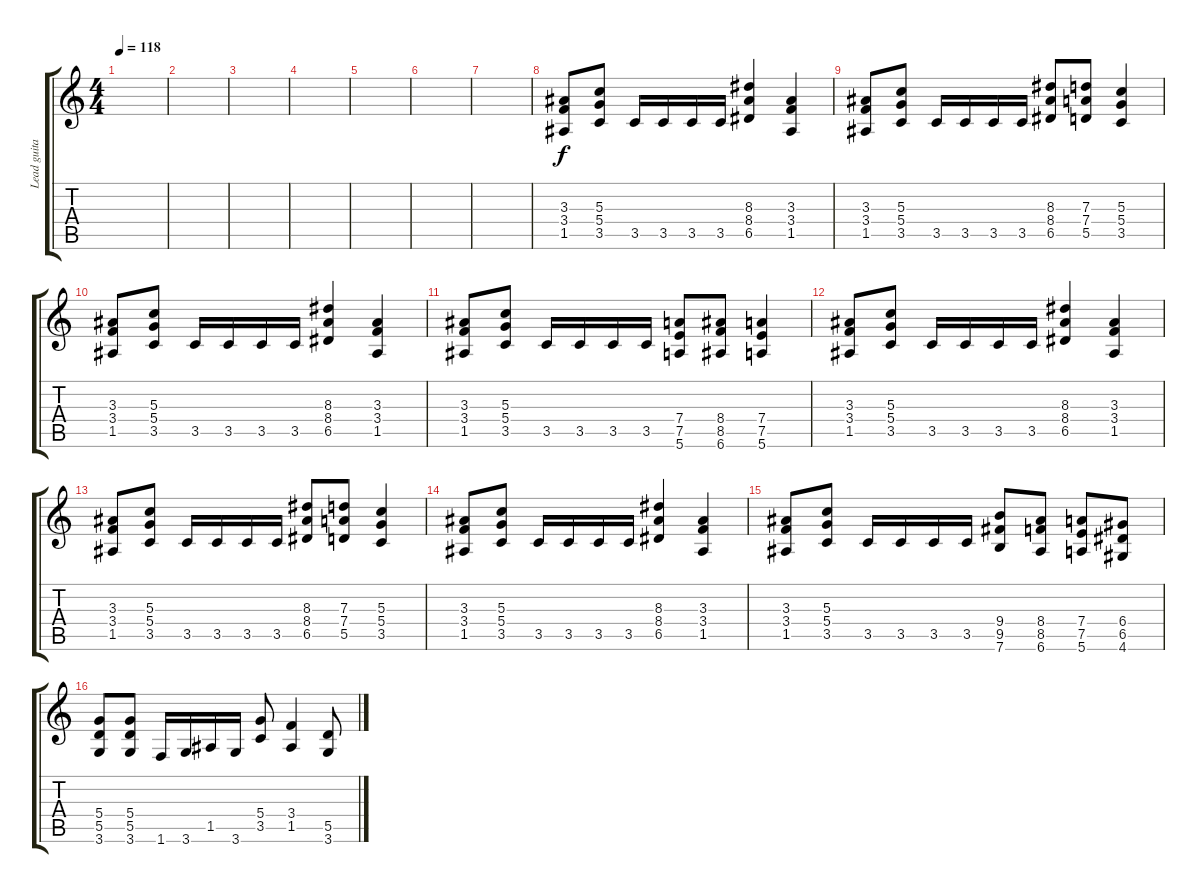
\track ("Lead guitar" "Lead guita") {instrument distortionguitar}
\staff {score tabs}
\tuning (E4 B3 G3 D3 A2 E2) {hide}
\ts (4 4)
\tempo 118
\clef g2
\ks c
|
|
|
|
|
|
|
(3.3 3.4 1.5).8 (5.3 5.4 3.5).8 3.5.16 3.5.16 3.5.16 3.5.16 (8.3 8.4 6.5).4 (3.3 3.4 1.5).4 |
(3.3 3.4 1.5).8 (5.3 5.4 3.5).8 3.5.16 3.5.16 3.5.16 3.5.16 (8.3 8.4 6.5).8 (7.3 7.4 5.5).8 (5.3 5.4 3.5).4 |
(3.3 3.4 1.5).8 (5.3 5.4 3.5).8 3.5.16 3.5.16 3.5.16 3.5.16 (8.3 8.4 6.5).4 (3.3 3.4 1.5).4 |
(3.3 3.4 1.5).8 (5.3 5.4 3.5).8 3.5.16 3.5.16 3.5.16 3.5.16 (7.4 7.5 5.6).8 (8.4 8.5 6.6).8 (7.4 7.5 5.6).4 |
(3.3 3.4 1.5).8 (5.3 5.4 3.5).8 3.5.16 3.5.16 3.5.16 3.5.16 (8.3 8.4 6.5).4 (3.3 3.4 1.5).4 |
(3.3 3.4 1.5).8 (5.3 5.4 3.5).8 3.5.16 3.5.16 3.5.16 3.5.16 (8.3 8.4 6.5).8 (7.3 7.4 5.5).8 (5.3 5.4 3.5).4 |
(3.3 3.4 1.5).8 (5.3 5.4 3.5).8 3.5.16 3.5.16 3.5.16 3.5.16 (8.3 8.4 6.5).4 (3.3 3.4 1.5).4 |
(3.3 3.4 1.5).8 (5.3 5.4 3.5).8 3.5.16 3.5.16 3.5.16 3.5.16 (9.4 9.5 7.6).8 (8.4 8.5 6.6).8 (7.4 7.5 5.6).8 (6.4 6.5 4.6).8 |
(5.4 5.5 3.6).8 (5.4 5.5 3.6).8 1.6.16 3.6.16 1.5.16 3.6.16 (5.4 3.5).8 (3.4 1.5).4 (5.5 3.6).8
